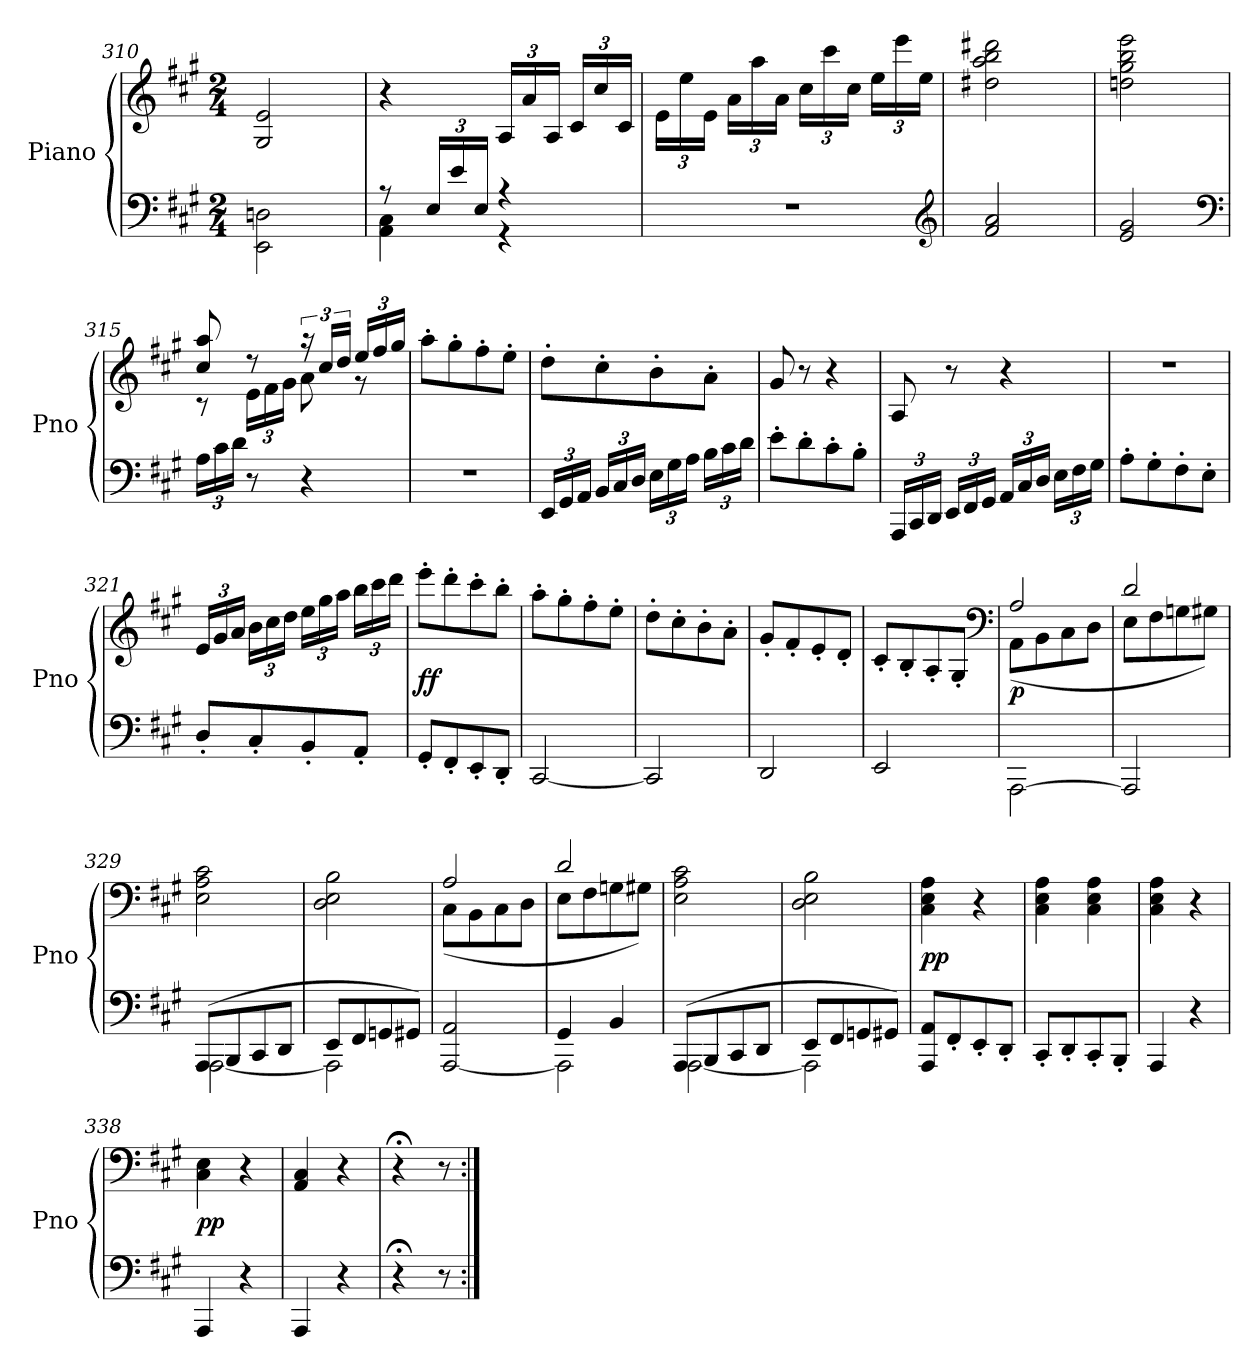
**kern	**kern	**dynam
*part1	*part1	*part1
*staff2	*staff1	*staff1/2
*I"Piano	*	*
*I'Pno	*	*
*clefF4	*clefG2	*
*k[f#c#g#]	*k[f#c#g#]	*
*M2/4	*M2/4	*
=310	=310	=310
2EE\ 2Dn\	2G#/ 2e/	.
=311	=311	=311
*^	*	*
8r	4AA\ 4C#\	4r	.
24E/LL	.	.	.
24e/	.	.	.
24E/JJ	.	.	.
4r	4r	24A/LL	.
.	.	24a/	.
.	.	24A/JJ	.
.	.	24c#/LL	.
.	.	24cc#/	.
.	.	24c#/JJ	.
*v	*v	*	*
=312	=312	=312
2r	24e\LL	.
.	24ee\	.
.	24e\JJ	.
.	24a\LL	.
.	24aa\	.
.	24a\JJ	.
.	24cc#\LL	.
.	24ccc#\	.
.	24cc#\JJ	.
.	24ee\LL	.
.	24eee\	.
.	24ee\JJ	.
*clefG2	*	*
=313	=313	=313
2f#/ 2a/	2dd#X\ 2aa\ 2bb\ 2ddd#X\	.
=314	=314	=314
2e/ 2g#/	2ddn\ 2gg#\ 2bb\ 2eee\	.
*clefF4	*	*
=315	=315	=315
*	*^	*
24A\LL	8cc#/ 8aa/	8r	.
24c#\	.	.	.
24d\JJ	.	.	.
8r	8r	24e\LL	.
.	.	24f#\	.
.	.	24g#\JJ	.
4r	24r	8a\	.
.	24cc#/LL	.	.
.	24dd/JJ	.	.
.	24ee/LL	8r	.
.	24ff#/	.	.
.	24gg#/JJ	.	.
*	*v	*v	*
=316	=316	=316
2r	8aa'\L	.
.	8gg#'\	.
.	8ff#'\	.
.	8ee'\J	.
=317	=317	=317
24EE/LL	8dd'\L	.
24GG#/	.	.
24AA/JJ	.	.
24BB/LL	8cc#'\	.
24C#/	.	.
24D/JJ	.	.
24E\LL	8b'\	.
24G#\	.	.
24A\JJ	.	.
24B\LL	8a'\J	.
24c#\	.	.
24d\JJ	.	.
=318	=318	=318
8e'\L	8g#/	.
8d'\	8r	.
8c#'\	4r	.
8B'\J	.	.
=319	=319	=319
24AAA/LL	8A/	.
24CC#/	.	.
24DD/JJ	.	.
24EE/LL	8r	.
24FF#/	.	.
24GG#/JJ	.	.
24AA/LL	4r	.
24C#/	.	.
24D/JJ	.	.
24E\LL	.	.
24F#\	.	.
24G#\JJ	.	.
=320	=320	=320
8A'\L	2r	.
8G#'\	.	.
8F#'\	.	.
8E'\J	.	.
=321	=321	=321
8D'/L	24e/LL	.
.	24g#/	.
.	24a/JJ	.
8C#'/	24b\LL	.
.	24cc#\	.
.	24dd\JJ	.
8BB'/	24ee\LL	.
.	24gg#\	.
.	24aa\JJ	.
8AA'/J	24bb\LL	.
.	24ccc#\	.
.	24ddd\JJ	.
=322	=322	=322
8GG#'/L	8eee'\L	ff
8FF#'/	8ddd'\	.
8EE'/	8ccc#'\	.
8DD'/J	8bb'\J	.
=323	=323	=323
[2CC#/	8aa'\L	.
.	8gg#'\	.
.	8ff#'\	.
.	8ee'\J	.
=324	=324	=324
2CC#/]	8dd'\L	.
.	8cc#'\	.
.	8b'\	.
.	8a'\J	.
=325	=325	=325
2DD/	8g#'/L	.
.	8f#'/	.
.	8e'/	.
.	8d'/J	.
=326	=326	=326
2EE/	8c#'/L	.
.	8B'/	.
.	8A'/	.
.	8G#'/J	.
*	*clefF4	*
=327	=327	=327
*	*^	*
[2AAA\	2A/	(8AA\L	p
.	.	8BB\	.
.	.	8C#\	.
.	.	8D\J	.
=328	=328	=328	=328
2AAA/]	2d/	8E\L	.
.	.	8F#\	.
.	.	8Gn\	.
.	.	8G#X\J)	.
*	*v	*v	*
=329	=329	=329
*^	*	*
(8AAA/L	[2AAA\	2E\ 2A\ 2c#\	.
8BBB/	.	.	.
8CC#/	.	.	.
8DD/J	.	.	.
=330	=330	=330	=330
8EE/L	2AAA\]	2D\ 2E\ 2B\	.
8FF#/	.	.	.
8GGn/	.	.	.
8GG#X/J)	.	.	.
*v	*v	*	*
=331	=331	=331
*	*^	*
[2AAA/ 2AA/	2A/	(8C#\L	.
.	.	8BB\	.
.	.	8C#\	.
.	.	8D\J	.
=332	=332	=332	=332
*^	*	*	*
4GG#/	2AAA\]	2d/	8E\L	.
.	.	.	8F#\	.
4BB/	.	.	8Gn\	.
.	.	.	8G#X\J)	.
*	*	*v	*v	*
=333	=333	=333	=333
(8AAA/L	[2AAA\	2E\ 2A\ 2c#\	.
8BBB/	.	.	.
8CC#/	.	.	.
8DD/J	.	.	.
=334	=334	=334	=334
8EE/L	2AAA\]	2D\ 2E\ 2B\	.
8FF#/	.	.	.
8GGn/	.	.	.
8GG#X/J)	.	.	.
*v	*v	*	*
=335	=335	=335
8AAA/ 8AA/L	4C#\ 4E\ 4A\	pp
8FF#'/	.	.
8EE'/	4r	.
8DD'/J	.	.
=336	=336	=336
8CC#'/L	4C#\ 4E\ 4A\	.
8DD'/	.	.
8CC#'/	4C#\ 4E\ 4A\	.
8BBB'/J	.	.
=337	=337	=337
4AAA/	4C#\ 4E\ 4A\	.
4r	4r	.
=338	=338	=338
4AAA/	4C#\ 4E\	pp
4r	4r	.
=339	=339	=339
4AAA/	4AA/ 4C#/	.
4r	4r	.
=340	=340	=340
4r;<	4r;<	.
8r	8r	.
=:|!	=:|!	=:|!
*-	*-	*-
